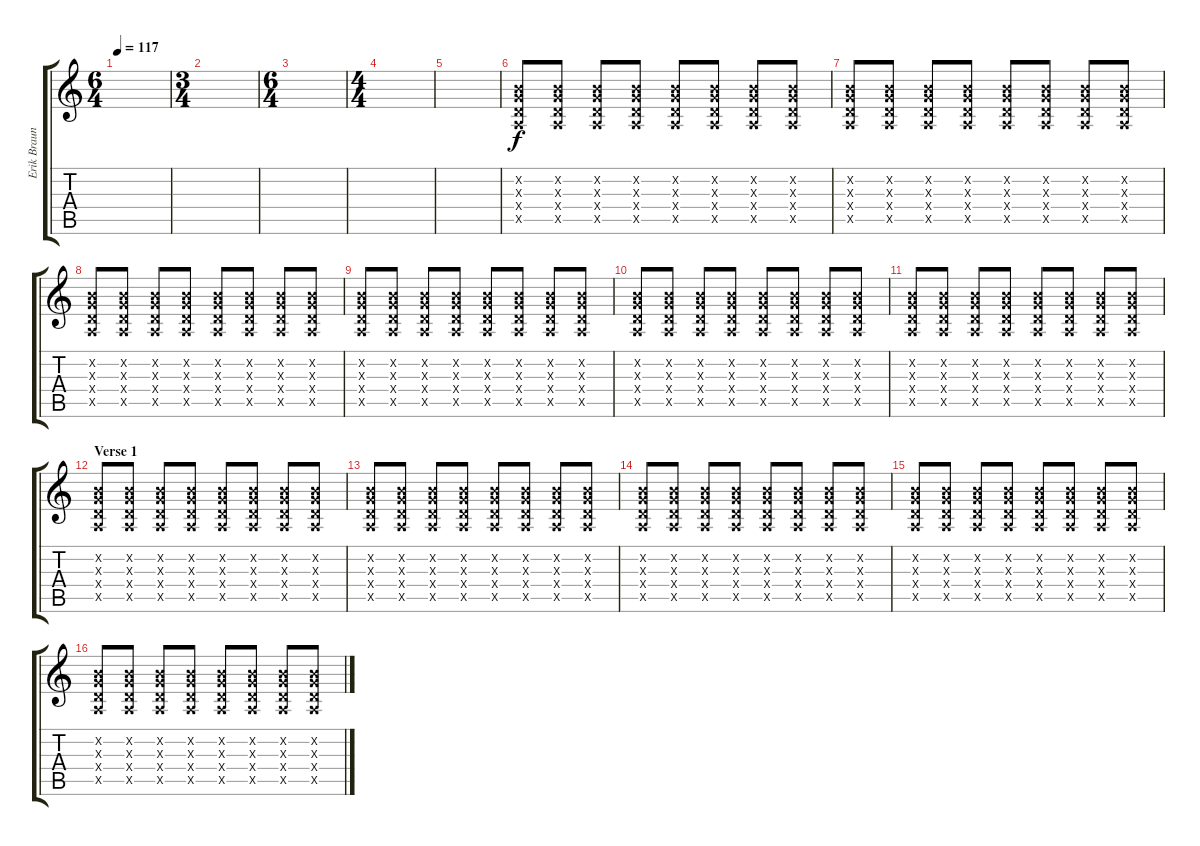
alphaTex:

\track ("Erik Braunn" "Erik Braun") {instrument distortionguitar}
\staff {score tabs}
\tuning (E4 B3 G3 D3 A2 E2) {hide}
\ts (6 4)
\tempo 117
\clef g2
\ks c
|
\ts (3 4)
|
\ts (6 4)
|
\ts (4 4)
|
|
(0.2{x} 0.3{x} 0.4{x} 0.5{x}).8 (0.2{x} 0.3{x} 0.4{x} 0.5{x}).8 (0.2{x} 0.3{x} 0.4{x} 0.5{x}).8 (0.2{x} 0.3{x} 0.4{x} 0.5{x}).8 (0.2{x} 0.3{x} 0.4{x} 0.5{x}).8 (0.2{x} 0.3{x} 0.4{x} 0.5{x}).8 (0.2{x} 0.3{x} 0.4{x} 0.5{x}).8 (0.2{x} 0.3{x} 0.4{x} 0.5{x}).8 |
(0.2{x} 0.3{x} 0.4{x} 0.5{x}).8 (0.2{x} 0.3{x} 0.4{x} 0.5{x}).8 (0.2{x} 0.3{x} 0.4{x} 0.5{x}).8 (0.2{x} 0.3{x} 0.4{x} 0.5{x}).8 (0.2{x} 0.3{x} 0.4{x} 0.5{x}).8 (0.2{x} 0.3{x} 0.4{x} 0.5{x}).8 (0.2{x} 0.3{x} 0.4{x} 0.5{x}).8 (0.2{x} 0.3{x} 0.4{x} 0.5{x}).8 |
(0.2{x} 0.3{x} 0.4{x} 0.5{x}).8 (0.2{x} 0.3{x} 0.4{x} 0.5{x}).8 (0.2{x} 0.3{x} 0.4{x} 0.5{x}).8 (0.2{x} 0.3{x} 0.4{x} 0.5{x}).8 (0.2{x} 0.3{x} 0.4{x} 0.5{x}).8 (0.2{x} 0.3{x} 0.4{x} 0.5{x}).8 (0.2{x} 0.3{x} 0.4{x} 0.5{x}).8 (0.2{x} 0.3{x} 0.4{x} 0.5{x}).8 |
(0.2{x} 0.3{x} 0.4{x} 0.5{x}).8 (0.2{x} 0.3{x} 0.4{x} 0.5{x}).8 (0.2{x} 0.3{x} 0.4{x} 0.5{x}).8 (0.2{x} 0.3{x} 0.4{x} 0.5{x}).8 (0.2{x} 0.3{x} 0.4{x} 0.5{x}).8 (0.2{x} 0.3{x} 0.4{x} 0.5{x}).8 (0.2{x} 0.3{x} 0.4{x} 0.5{x}).8 (0.2{x} 0.3{x} 0.4{x} 0.5{x}).8 |
(0.2{x} 0.3{x} 0.4{x} 0.5{x}).8 (0.2{x} 0.3{x} 0.4{x} 0.5{x}).8 (0.2{x} 0.3{x} 0.4{x} 0.5{x}).8 (0.2{x} 0.3{x} 0.4{x} 0.5{x}).8 (0.2{x} 0.3{x} 0.4{x} 0.5{x}).8 (0.2{x} 0.3{x} 0.4{x} 0.5{x}).8 (0.2{x} 0.3{x} 0.4{x} 0.5{x}).8 (0.2{x} 0.3{x} 0.4{x} 0.5{x}).8 |
(0.2{x} 0.3{x} 0.4{x} 0.5{x}).8 (0.2{x} 0.3{x} 0.4{x} 0.5{x}).8 (0.2{x} 0.3{x} 0.4{x} 0.5{x}).8 (0.2{x} 0.3{x} 0.4{x} 0.5{x}).8 (0.2{x} 0.3{x} 0.4{x} 0.5{x}).8 (0.2{x} 0.3{x} 0.4{x} 0.5{x}).8 (0.2{x} 0.3{x} 0.4{x} 0.5{x}).8 (0.2{x} 0.3{x} 0.4{x} 0.5{x}).8 |
\section ("" "Verse 1")
(0.2{x} 0.3{x} 0.4{x} 0.5{x}).8 (0.2{x} 0.3{x} 0.4{x} 0.5{x}).8 (0.2{x} 0.3{x} 0.4{x} 0.5{x}).8 (0.2{x} 0.3{x} 0.4{x} 0.5{x}).8 (0.2{x} 0.3{x} 0.4{x} 0.5{x}).8 (0.2{x} 0.3{x} 0.4{x} 0.5{x}).8 (0.2{x} 0.3{x} 0.4{x} 0.5{x}).8 (0.2{x} 0.3{x} 0.4{x} 0.5{x}).8 |
(0.2{x} 0.3{x} 0.4{x} 0.5{x}).8 (0.2{x} 0.3{x} 0.4{x} 0.5{x}).8 (0.2{x} 0.3{x} 0.4{x} 0.5{x}).8 (0.2{x} 0.3{x} 0.4{x} 0.5{x}).8 (0.2{x} 0.3{x} 0.4{x} 0.5{x}).8 (0.2{x} 0.3{x} 0.4{x} 0.5{x}).8 (0.2{x} 0.3{x} 0.4{x} 0.5{x}).8 (0.2{x} 0.3{x} 0.4{x} 0.5{x}).8 |
(0.2{x} 0.3{x} 0.4{x} 0.5{x}).8 (0.2{x} 0.3{x} 0.4{x} 0.5{x}).8 (0.2{x} 0.3{x} 0.4{x} 0.5{x}).8 (0.2{x} 0.3{x} 0.4{x} 0.5{x}).8 (0.2{x} 0.3{x} 0.4{x} 0.5{x}).8 (0.2{x} 0.3{x} 0.4{x} 0.5{x}).8 (0.2{x} 0.3{x} 0.4{x} 0.5{x}).8 (0.2{x} 0.3{x} 0.4{x} 0.5{x}).8 |
(0.2{x} 0.3{x} 0.4{x} 0.5{x}).8 (0.2{x} 0.3{x} 0.4{x} 0.5{x}).8 (0.2{x} 0.3{x} 0.4{x} 0.5{x}).8 (0.2{x} 0.3{x} 0.4{x} 0.5{x}).8 (0.2{x} 0.3{x} 0.4{x} 0.5{x}).8 (0.2{x} 0.3{x} 0.4{x} 0.5{x}).8 (0.2{x} 0.3{x} 0.4{x} 0.5{x}).8 (0.2{x} 0.3{x} 0.4{x} 0.5{x}).8 |
(0.2{x} 0.3{x} 0.4{x} 0.5{x}).8 (0.2{x} 0.3{x} 0.4{x} 0.5{x}).8 (0.2{x} 0.3{x} 0.4{x} 0.5{x}).8 (0.2{x} 0.3{x} 0.4{x} 0.5{x}).8 (0.2{x} 0.3{x} 0.4{x} 0.5{x}).8 (0.2{x} 0.3{x} 0.4{x} 0.5{x}).8 (0.2{x} 0.3{x} 0.4{x} 0.5{x}).8 (0.2{x} 0.3{x} 0.4{x} 0.5{x}).8
